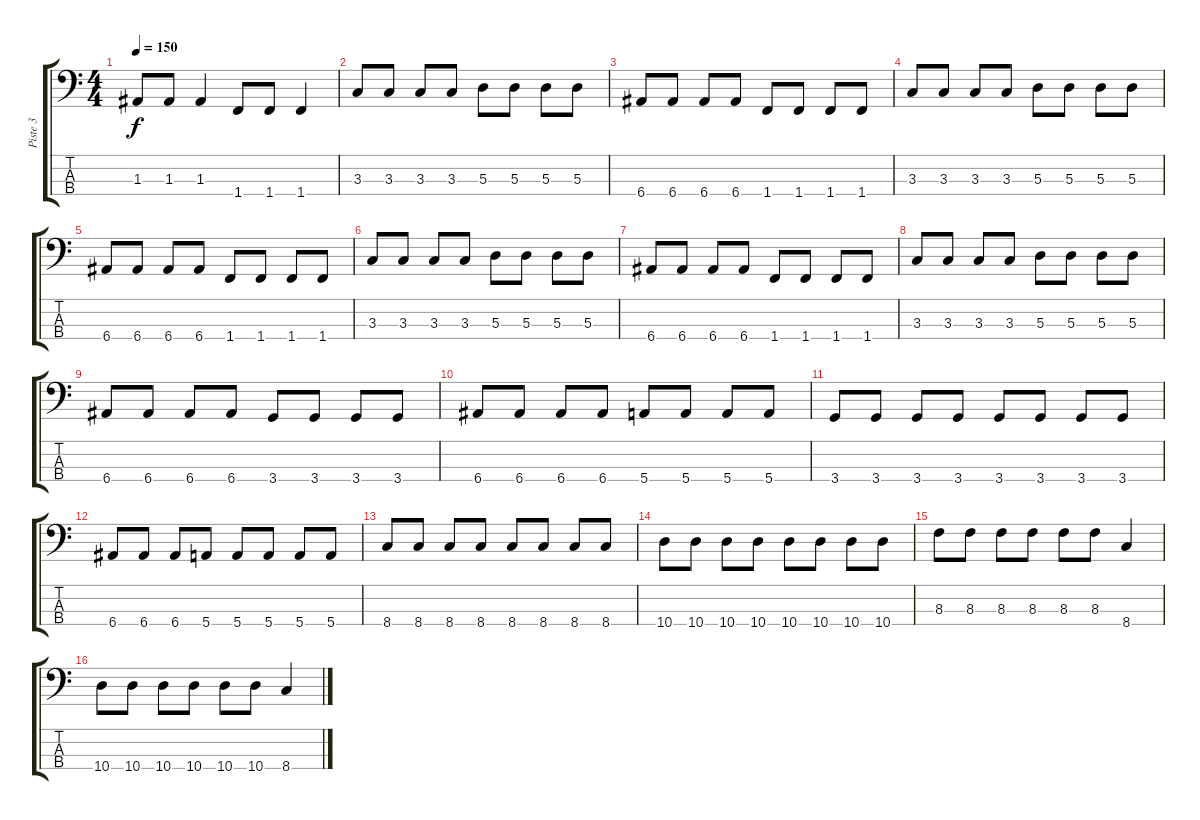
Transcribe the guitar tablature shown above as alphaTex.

\track ("Piste 3" "Piste 3") {instrument electricbasspick}
\staff {score tabs}
\tuning (G2 D2 A1 E1) {hide}
\ts (4 4)
\tempo 150
\clef f4
\ks c
1.3.8{dy f} 1.3.8 1.3.4 1.4.8 1.4.8 1.4.4 |
3.3.8 3.3.8 3.3.8 3.3.8 5.3.8 5.3.8 5.3.8 5.3.8 |
6.4.8 6.4.8 6.4.8 6.4.8 1.4.8 1.4.8 1.4.8 1.4.8 |
3.3.8 3.3.8 3.3.8 3.3.8 5.3.8 5.3.8 5.3.8 5.3.8 |
6.4.8 6.4.8 6.4.8 6.4.8 1.4.8 1.4.8 1.4.8 1.4.8 |
3.3.8 3.3.8 3.3.8 3.3.8 5.3.8 5.3.8 5.3.8 5.3.8 |
6.4.8 6.4.8 6.4.8 6.4.8 1.4.8 1.4.8 1.4.8 1.4.8 |
3.3.8 3.3.8 3.3.8 3.3.8 5.3.8 5.3.8 5.3.8 5.3.8 |
6.4.8 6.4.8 6.4.8 6.4.8 3.4.8 3.4.8 3.4.8 3.4.8 |
6.4.8 6.4.8 6.4.8 6.4.8 5.4.8 5.4.8 5.4.8 5.4.8 |
3.4.8 3.4.8 3.4.8 3.4.8 3.4.8 3.4.8 3.4.8 3.4.8 |
6.4.8 6.4.8 6.4.8 5.4.8 5.4.8 5.4.8 5.4.8 5.4.8 |
8.4.8 8.4.8 8.4.8 8.4.8 8.4.8 8.4.8 8.4.8 8.4.8 |
10.4.8 10.4.8 10.4.8 10.4.8 10.4.8 10.4.8 10.4.8 10.4.8 |
8.3.8 8.3.8 8.3.8 8.3.8 8.3.8 8.3.8 8.4.4 |
10.4.8 10.4.8 10.4.8 10.4.8 10.4.8 10.4.8 8.4.4
